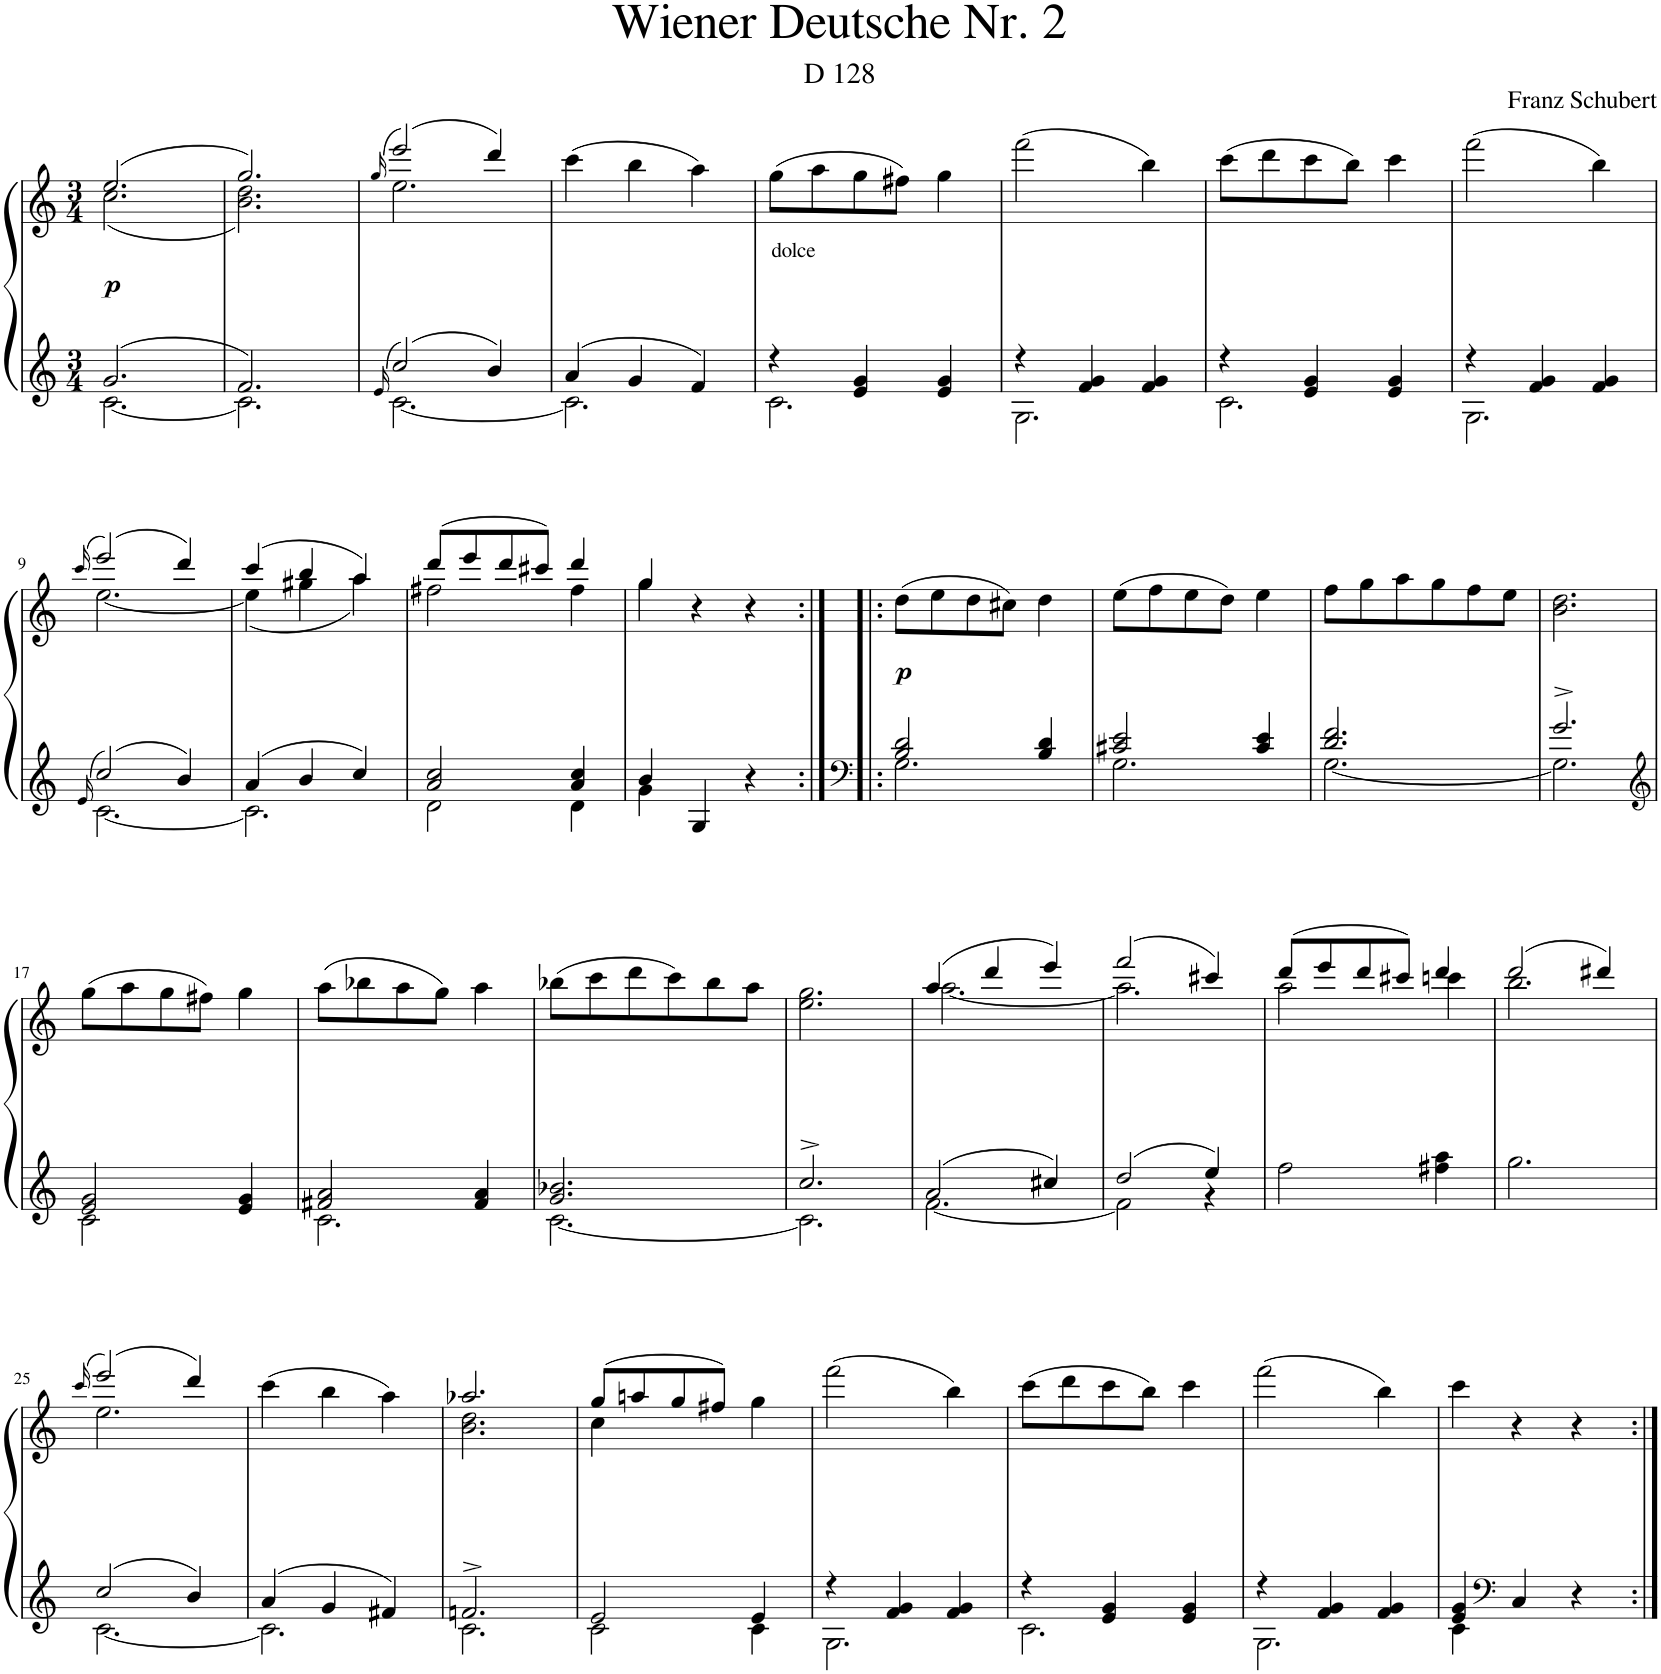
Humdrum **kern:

**kern	**kern	**dynam
*part1	*part1	*part1
*staff2	*staff1	*staff1/2
*I"Piano	*	*
*I'Pno.	*	*
*clefG2	*clefG2	*
*k[]	*k[]	*
*M3/4	*M3/4	*
=1	=1	=1
*^	*^	*
!	!	!	!	!LO:DY:b
2.g/	[2.c\	(2.ee/	(2.cc\	p
=2	=2	=2	=2	=2
2.f/	2.c\]	2.gg/)	2.b\ 2.dd\)	.
=3	=3	=3	=3	=3
16qe/	.	(>16qgg/	.	.
2cc/	[2.c\	(2eee/)	2.ee\	.
4b/	.	4ddd/)	.	.
*	*	*v	*v	*
=4	=4	=4	=4
4a/	2.c\]	(4ccc\	.
4g/	.	4bb\	.
4f/	.	4aa\)	.
=5	=5	=5	=5
!	!	!LO:TX:b:t=dolce	!
4r	2.c\	(8gg\L	.
.	.	8aa\	.
4e/ 4g/	.	8gg\	.
.	.	8ff#X\J)	.
4e/ 4g/	.	4gg\	.
=6	=6	=6	=6
4r	2.G\	(2fff\	.
4f/ 4g/	.	.	.
4f/ 4g/	.	4bb\)	.
=7	=7	=7	=7
4r	2.c\	(8ccc\L	.
.	.	8ddd\	.
4e/ 4g/	.	8ccc\	.
.	.	8bb\J)	.
4e/ 4g/	.	4ccc\	.
=8	=8	=8	=8
4r	2.G\	(2fff\	.
4f/ 4g/	.	.	.
4f/ 4g/	.	4bb\)	.
!!LO:LB:g=z
=9	=9	=9	=9
16qe/	.	(>16qccc/	.
*	*	*^	*
2cc/	[2.c\	(2eee/)	[2.ee\	.
4b/	.	4ddd/)	.	.
=10	=10	=10	=10	=10
4a/	2.c\]	(4ccc/	(4ee\]	.
4b/	.	4bb/	4gg#X\	.
4cc/	.	4aa/)	4aa\)	.
=11	=11	=11	=11	=11
2a/ 2cc/	2d\	(8ddd/L	2ff#X\	.
.	.	8eee/	.	.
.	.	8ddd/	.	.
.	.	8ccc#X/J)	.	.
4a/ 4cc/	4d\	4ddd/	4ff#\	.
=12	=12	=12	=12	=12
4b/	4g\	4gg/	4gg\	.
4G/	2ryy	4r	2ryy	.
4r	.	4r	.	.
*	*	*v	*v	*
=13:|!|:	=13:|!|:	=13:|!|:	=13:|!|:
*clefF4	*	*	*
!	!	!	!LO:DY:b
2B/ 2d/	2.G\	(8dd\L	p
.	.	8ee\	.
.	.	8dd\	.
.	.	8cc#X\J)	.
4B/ 4d/	.	4dd\	.
=14	=14	=14	=14
2c#X/ 2e/	2.G\	(8ee\L	.
.	.	8ff\	.
.	.	8ee\	.
.	.	8dd\J)	.
4c#/ 4e/	.	4ee\	.
=15	=15	=15	=15
2.d/ 2.f/	[2.G\	8ff\L	.
.	.	8gg\	.
.	.	8aa\	.
.	.	8gg\	.
.	.	8ff\	.
.	.	8ee\J	.
=16	=16	=16	=16
2.g^/	2.G\]	2.b\ 2.dd\	.
!!LO:LB:g=z
=17	=17	=17	=17
*clefG2	*	*	*
2e/ 2g/	2c\	(8gg\L	.
.	.	8aa\	.
.	.	8gg\	.
.	.	8ff#X\J)	.
4e/ 4g/	4ryy	4gg\	.
=18	=18	=18	=18
2f#X/ 2a/	2.c\	(8aa\L	.
.	.	8bb-X\	.
.	.	8aa\	.
.	.	8gg\J)	.
4f#/ 4a/	.	4aa\	.
=19	=19	=19	=19
2.g/ 2.b-X/	[2.c\	(8bb-X\L	.
.	.	8ccc\	.
.	.	8ddd\	.
.	.	8ccc\)	.
.	.	8bb-\	.
.	.	8aa\J	.
=20	=20	=20	=20
2.cc^/	2.c\]	2.ee\ 2.gg\	.
=21	=21	=21	=21
*	*	*^	*
2a/	[2.f\	(4aa/	[2.aa\	.
.	.	4ddd/	.	.
4cc#X/	.	4eee/)	.	.
=22	=22	=22	=22	=22
2dd/	2f\]	(2fff/	2.aa\]	.
4ee/	4r	4ccc#X/)	.	.
*v	*v	*	*	*
=23	=23	=23	=23
2ff\	(8ddd/L	2aa\	.
.	8eee/	.	.
.	8ddd/	.	.
.	8ccc#X/J)	.	.
4ff#X\ 4aa\	4ddd/	4cccn\	.
=24	=24	=24	=24
2.gg\	(2ddd/	2.bb\	.
.	4ddd#X/)	.	.
!!LO:LB:g=z	!!
=25	=25	=25	=25
.	(>16qccc/	.	.
*^	*	*	*
2cc/	[2.c\	(2eee/)	2.ee\	.
4b/	.	4ddd/)	.	.
*	*	*v	*v	*
=26	=26	=26	=26
4a/	2.c\]	(4ccc\	.
4g/	.	4bb\	.
4f#X/	.	4aa\)	.
=27	=27	=27	=27
*	*	*^	*
2.fn^/	2.c\	2.aa-X/	2.b\ 2.dd\	.
=28	=28	=28	=28	=28
2e/	2c\	(8gg/L	4cc\	.
.	.	8aan/	.	.
.	.	8gg/	4ryy	.
.	.	8ff#X/J)	.	.
4e/	4c\	4gg\	4ryy	.
*	*	*v	*v	*
=29	=29	=29	=29
4r	2.G\	(2fff\	.
4f/ 4g/	.	.	.
4f/ 4g/	.	4bb\)	.
=30	=30	=30	=30
4r	2.c\	(8ccc\L	.
.	.	8ddd\	.
4e/ 4g/	.	8ccc\	.
.	.	8bb\J)	.
4e/ 4g/	.	4ccc\	.
=31	=31	=31	=31
4r	2.G\	(2fff\	.
4f/ 4g/	.	.	.
4f/ 4g/	.	4bb\)	.
=32	=32	=32	=32
4e/ 4g/	4c\	4ccc\	.
*clefF4	*	*	*
4C/	2ryy	4r	.
4r	.	4r	.
*v	*v	*	*
=:|!	=:|!	=:|!
*-	*-	*-
